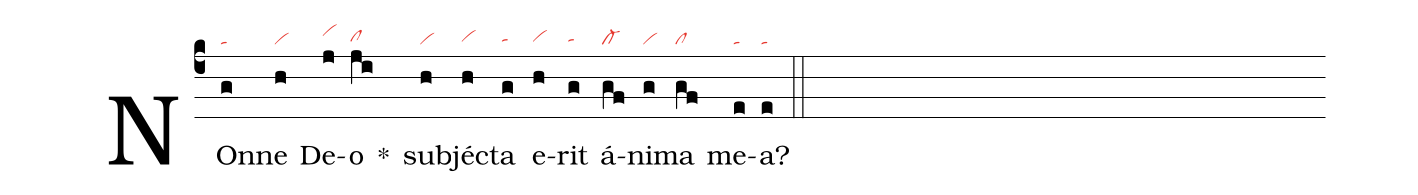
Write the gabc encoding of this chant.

nabc-lines:1;
%%
(c4)
NOn(g|ta)ne(h|vi) De(j|vihi)o(ji|clhg) *()
sub(h|vi)jéc(h|vihg)ta(g|tahg) e(h|vihg)rit(g|tahg) á(gf|cl-)ni(g|vi)ma(gf|cl) me(e|ta)a?(e|ta) (::)
